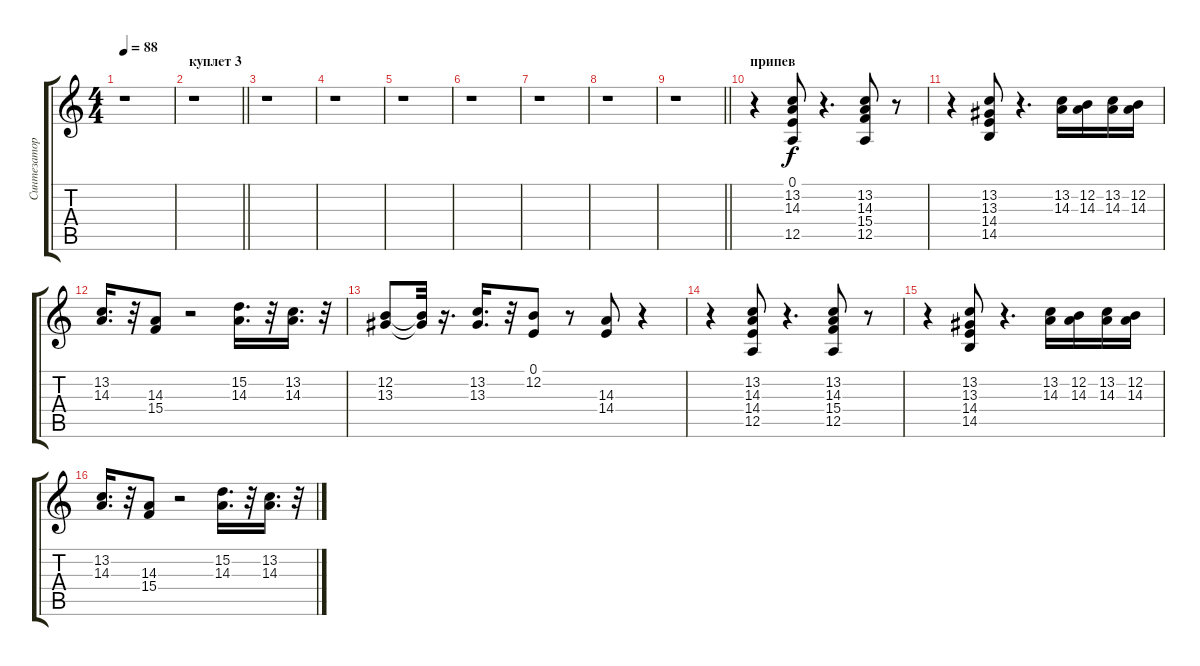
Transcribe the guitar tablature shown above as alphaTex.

\track ("Синтезатор" "Синтезатор") {instrument brasssection}
\staff {score tabs}
\tuning (E4 B3 G3 D3 A2 E2) {hide}
\ts (4 4)
\tempo 88
\clef g2
\ks c
r.1{dy f} |
\section ("" "куплет 3")
\barLineRight lightlight
r.1 |
r.1 |
r.1 |
r.1 |
r.1 |
r.1 |
r.1 |
\barLineRight lightlight
r.1 |
\section ("" "припев")
r.4 (0.1 13.2 14.3 12.5).8 r.4{d} (13.2 14.3 15.4 12.5).8 r.8 |
r.4 (13.2 13.3 14.4 14.5).8 r.4{d} (13.2 14.3).16 (12.2 14.3).16 (13.2 14.3).16 (12.2 14.3).16 |
(13.2 14.3).16{d} r.32 (14.3 15.4).8 r.2 (15.2 14.3).16{d} r.32 (13.2 14.3).16{d} r.32 |
(12.2 13.3).8 (12.2{t} 13.3{t}).32 r.16{d} (13.2 13.3).16{d} r.32 (0.1 12.2).8 r.8 (14.3 14.4).8 r.4 |
r.4 (13.2 14.3 14.4 12.5).8 r.4{d} (13.2 14.3 15.4 12.5).8 r.8 |
r.4 (13.2 13.3 14.4 14.5).8 r.4{d} (13.2 14.3).16 (12.2 14.3).16 (13.2 14.3).16 (12.2 14.3).16 |
(13.2 14.3).16{d} r.32 (14.3 15.4).8 r.2 (15.2 14.3).16{d} r.32 (13.2 14.3).16{d} r.32
